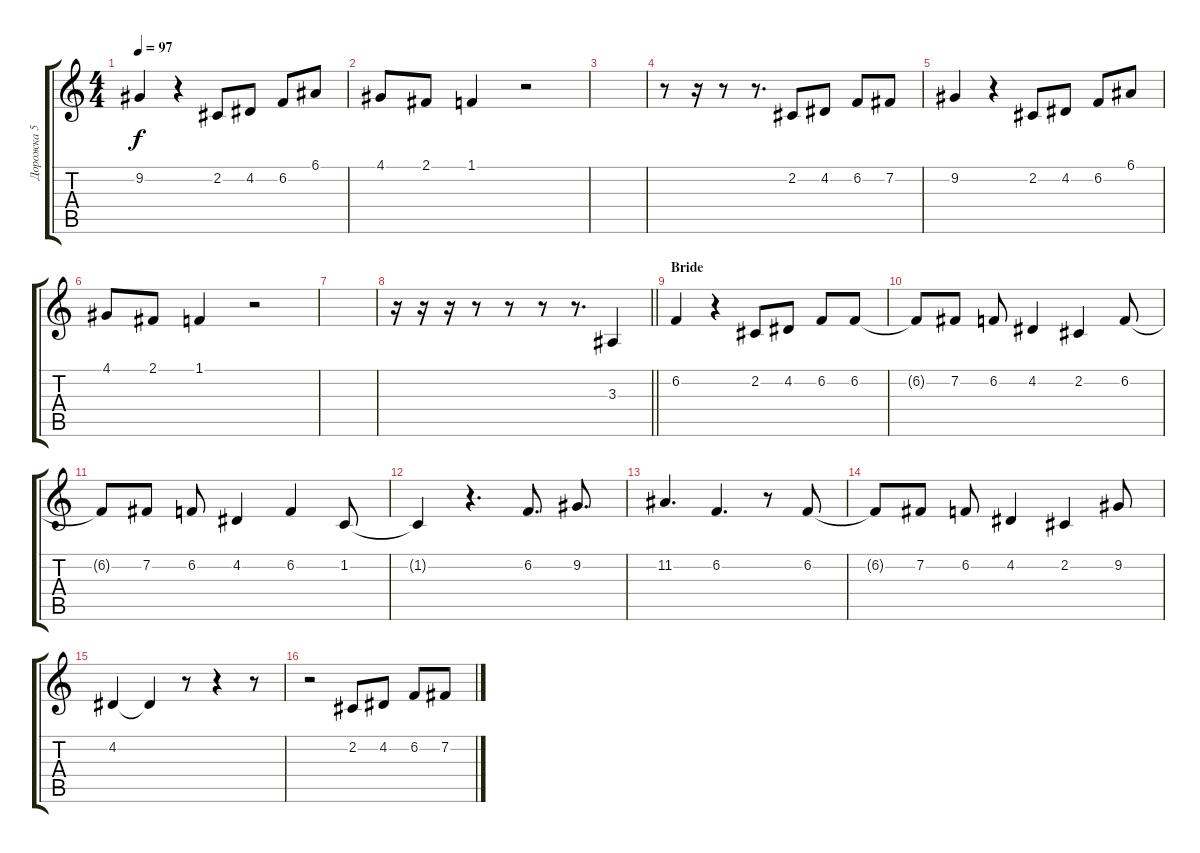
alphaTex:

\track ("Дорожка 5" "Дорожка 5") {instrument altosax}
\staff {score tabs}
\tuning (E4 B3 G3 D3 A2 E2) {hide}
\ts (4 4)
\tempo 97
\clef g2
\ks c
9.2.4{dy f} r.4 2.2.8 4.2.8 6.2.8 6.1.8 |
4.1.8 2.1.8 1.1.4 r.2 |
|
r.8 r.16 r.8 r.8{d} 2.2.8 4.2.8 6.2.8 7.2.8 |
9.2.4 r.4 2.2.8 4.2.8 6.2.8 6.1.8 |
4.1.8 2.1.8 1.1.4 r.2 |
|
\barLineRight lightlight
r.16 r.16 r.16 r.8 r.8 r.8 r.8{d} 3.3.4 |
\section ("" "Bride")
6.2.4 r.4 2.2.8 4.2.8 6.2.8 6.2.8 |
6.2{t}.8 7.2.8 6.2.8 4.2.4 2.2.4 6.2.8 |
6.2{t}.8 7.2.8 6.2.8 4.2.4 6.2.4 1.2.8 |
1.2{t}.4 r.4{d} 6.2.8{d} 9.2.8{d} |
11.2.4{d} 6.2.4{d} r.8 6.2.8 |
6.2{t}.8 7.2.8 6.2.8 4.2.4 2.2.4 9.2.8 |
4.2.4 4.2{t}.4 r.8 r.4 r.8 |
r.2 2.2.8 4.2.8 6.2.8 7.2.8
